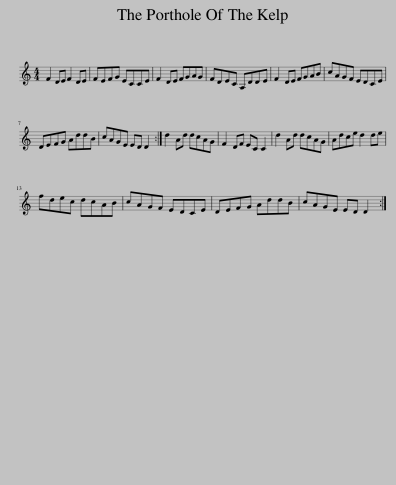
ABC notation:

X:1
L:1/8
M:4/4
I:linebreak $
K:C
V:1 treble
V:1
 F2 DE F2 DE | FEFG ECCE | F2 DE FGAG | FDEC A,DDE | F2 DE FGAB | %5
 cAGF EDCE |$ DEFG AddB | cAGE ED D2 :| d2 Ad dcAG | F2 DF EC C2 | %10
 d2 Ad dcAG | Adce d2 de |$ fdec dcAB | cAGF EDCE | DEFG AddB | %15
 cAGE ED D2 :| %16
